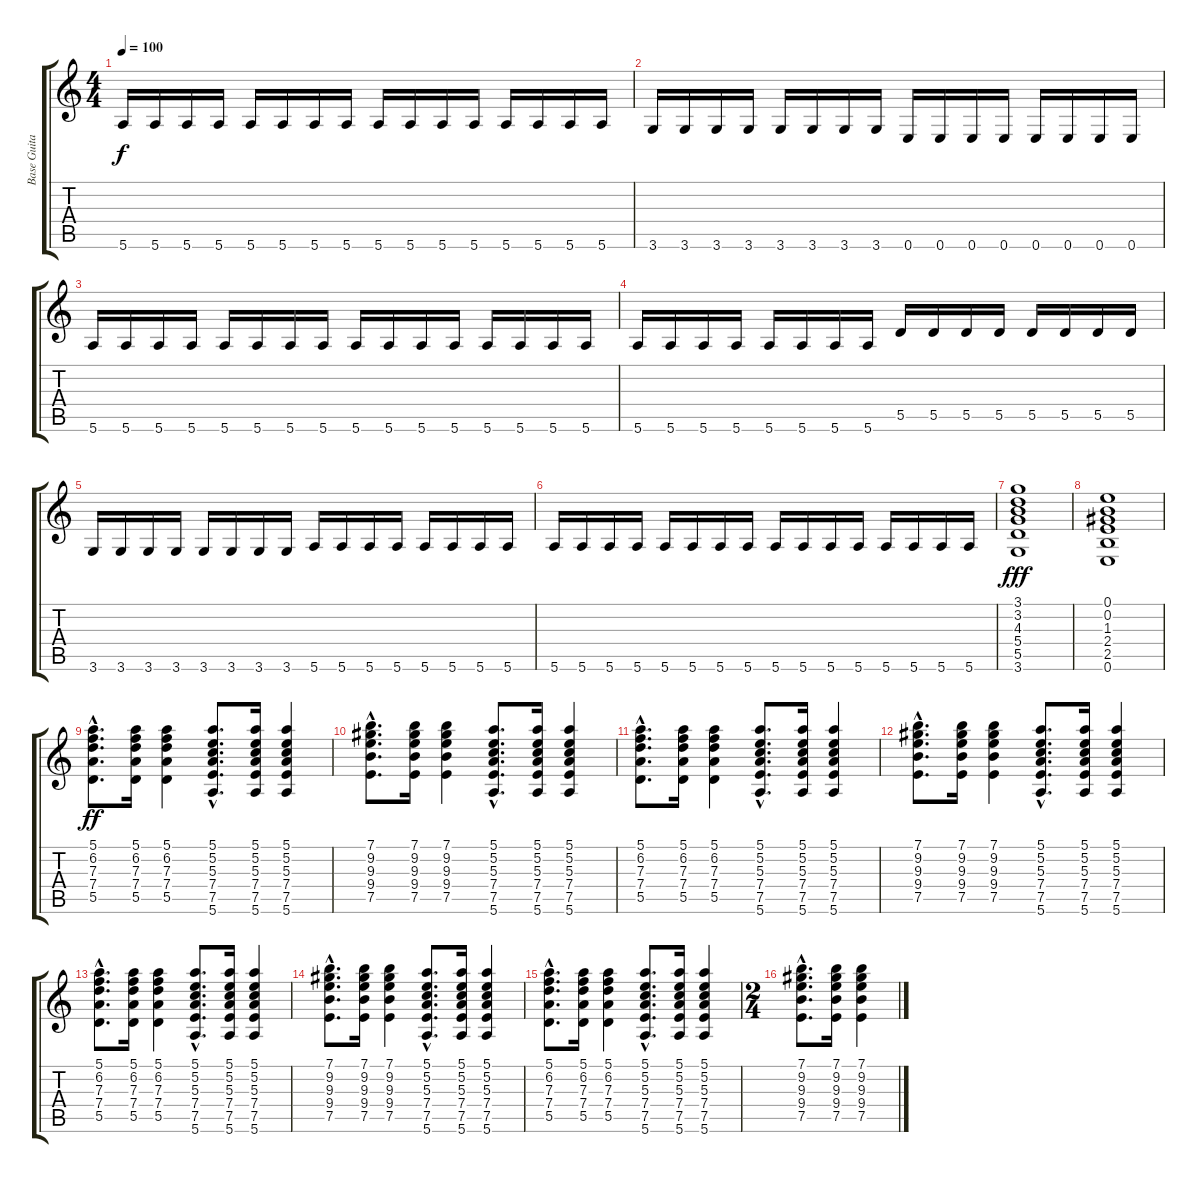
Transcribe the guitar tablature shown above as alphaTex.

\track ("Base Guitar" "Base Guita") {instrument distortionguitar}
\staff {score tabs}
\tuning (E4 B3 G3 D3 A2 E2) {hide}
\ts (4 4)
\tempo 100
\clef g2
\ks c
5.6.16{dy f} 5.6.16 5.6.16 5.6.16 5.6.16 5.6.16 5.6.16 5.6.16 5.6.16 5.6.16 5.6.16 5.6.16 5.6.16 5.6.16 5.6.16 5.6.16 |
3.6.16 3.6.16 3.6.16 3.6.16 3.6.16 3.6.16 3.6.16 3.6.16 0.6.16 0.6.16 0.6.16 0.6.16 0.6.16 0.6.16 0.6.16 0.6.16 |
5.6.16 5.6.16 5.6.16 5.6.16 5.6.16 5.6.16 5.6.16 5.6.16 5.6.16 5.6.16 5.6.16 5.6.16 5.6.16 5.6.16 5.6.16 5.6.16 |
5.6.16 5.6.16 5.6.16 5.6.16 5.6.16 5.6.16 5.6.16 5.6.16 5.5.16 5.5.16 5.5.16 5.5.16 5.5.16 5.5.16 5.5.16 5.5.16 |
3.6.16 3.6.16 3.6.16 3.6.16 3.6.16 3.6.16 3.6.16 3.6.16 5.6.16 5.6.16 5.6.16 5.6.16 5.6.16 5.6.16 5.6.16 5.6.16 |
5.6.16 5.6.16 5.6.16 5.6.16 5.6.16 5.6.16 5.6.16 5.6.16 5.6.16 5.6.16 5.6.16 5.6.16 5.6.16 5.6.16 5.6.16 5.6.16 |
(3.1 3.2 4.3 5.4 5.5 3.6).1{dy fff} |
(0.1 0.2 1.3 2.4 2.5 0.6).1 |
(5.1{hac} 6.2{hac} 7.3{hac} 7.4{hac} 5.5{hac}).8{d dy ff instrument acousticguitarnylon} (5.1 6.2 7.3 7.4 5.5).16 (5.1 6.2 7.3 7.4 5.5).4 (5.1{hac} 5.2{hac} 5.3{hac} 7.4{hac} 7.5{hac} 5.6{hac}).8{d} (5.1 5.2 5.3 7.4 7.5 5.6).16 (5.1 5.2 5.3 7.4 7.5 5.6).4 |
(7.1{hac} 9.2{hac} 9.3{hac} 9.4{hac} 7.5{hac}).8{d} (7.1 9.2 9.3 9.4 7.5).16 (7.1 9.2 9.3 9.4 7.5).4 (5.1{hac} 5.2{hac} 5.3{hac} 7.4{hac} 7.5{hac} 5.6{hac}).8{d} (5.1 5.2 5.3 7.4 7.5 5.6).16 (5.1 5.2 5.3 7.4 7.5 5.6).4 |
(5.1{hac} 6.2{hac} 7.3{hac} 7.4{hac} 5.5{hac}).8{d} (5.1 6.2 7.3 7.4 5.5).16 (5.1 6.2 7.3 7.4 5.5).4 (5.1{hac} 5.2{hac} 5.3{hac} 7.4{hac} 7.5{hac} 5.6{hac}).8{d} (5.1 5.2 5.3 7.4 7.5 5.6).16 (5.1 5.2 5.3 7.4 7.5 5.6).4 |
(7.1{hac} 9.2{hac} 9.3{hac} 9.4{hac} 7.5{hac}).8{d} (7.1 9.2 9.3 9.4 7.5).16 (7.1 9.2 9.3 9.4 7.5).4 (5.1{hac} 5.2{hac} 5.3{hac} 7.4{hac} 7.5{hac} 5.6{hac}).8{d} (5.1 5.2 5.3 7.4 7.5 5.6).16 (5.1 5.2 5.3 7.4 7.5 5.6).4 |
(5.1{hac} 6.2{hac} 7.3{hac} 7.4{hac} 5.5{hac}).8{d} (5.1 6.2 7.3 7.4 5.5).16 (5.1 6.2 7.3 7.4 5.5).4 (5.1{hac} 5.2{hac} 5.3{hac} 7.4{hac} 7.5{hac} 5.6{hac}).8{d} (5.1 5.2 5.3 7.4 7.5 5.6).16 (5.1 5.2 5.3 7.4 7.5 5.6).4 |
(7.1{hac} 9.2{hac} 9.3{hac} 9.4{hac} 7.5{hac}).8{d} (7.1 9.2 9.3 9.4 7.5).16 (7.1 9.2 9.3 9.4 7.5).4 (5.1{hac} 5.2{hac} 5.3{hac} 7.4{hac} 7.5{hac} 5.6{hac}).8{d} (5.1 5.2 5.3 7.4 7.5 5.6).16 (5.1 5.2 5.3 7.4 7.5 5.6).4 |
(5.1{hac} 6.2{hac} 7.3{hac} 7.4{hac} 5.5{hac}).8{d} (5.1 6.2 7.3 7.4 5.5).16 (5.1 6.2 7.3 7.4 5.5).4 (5.1{hac} 5.2{hac} 5.3{hac} 7.4{hac} 7.5{hac} 5.6{hac}).8{d} (5.1 5.2 5.3 7.4 7.5 5.6).16 (5.1 5.2 5.3 7.4 7.5 5.6).4 |
\ts (2 4)
(7.1{hac} 9.2{hac} 9.3{hac} 9.4{hac} 7.5{hac}).8{d} (7.1 9.2 9.3 9.4 7.5).16 (7.1 9.2 9.3 9.4 7.5).4
